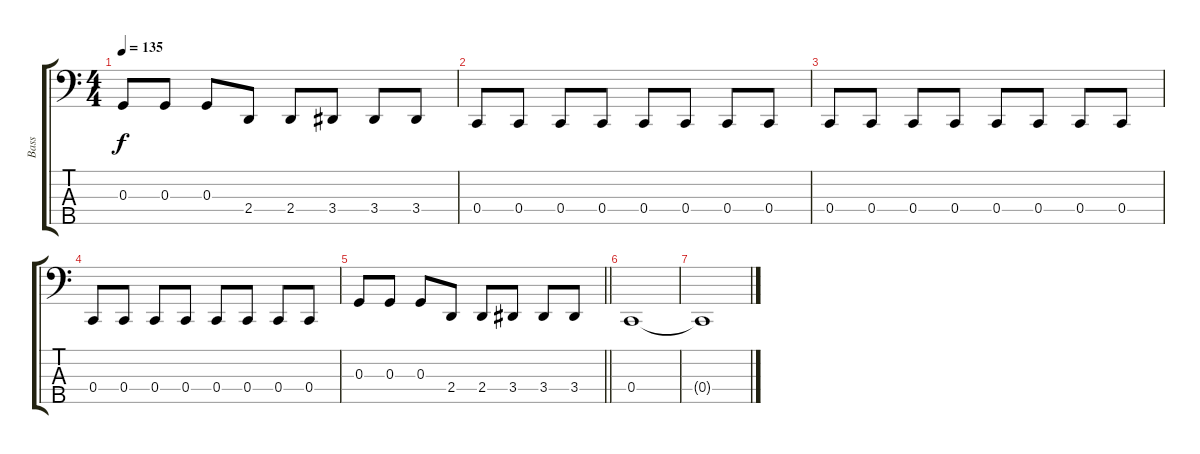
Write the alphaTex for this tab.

\track ("Bass" "Bass") {instrument electricbasspick}
\staff {score tabs}
\tuning (F2 C2 G1 C1 A0) {hide}
\ts (4 4)
\tempo 135
\clef f4
\ks c
0.3.8{dy f} 0.3.8 0.3.8 2.4.8 2.4.8 3.4.8 3.4.8 3.4.8 |
0.4.8 0.4.8 0.4.8 0.4.8 0.4.8 0.4.8 0.4.8 0.4.8 |
0.4.8 0.4.8 0.4.8 0.4.8 0.4.8 0.4.8 0.4.8 0.4.8 |
0.4.8 0.4.8 0.4.8 0.4.8 0.4.8 0.4.8 0.4.8 0.4.8 |
\barLineRight lightlight
0.3.8 0.3.8 0.3.8 2.4.8 2.4.8 3.4.8 3.4.8 3.4.8 |
0.4.1 |
0.4{t}.1
